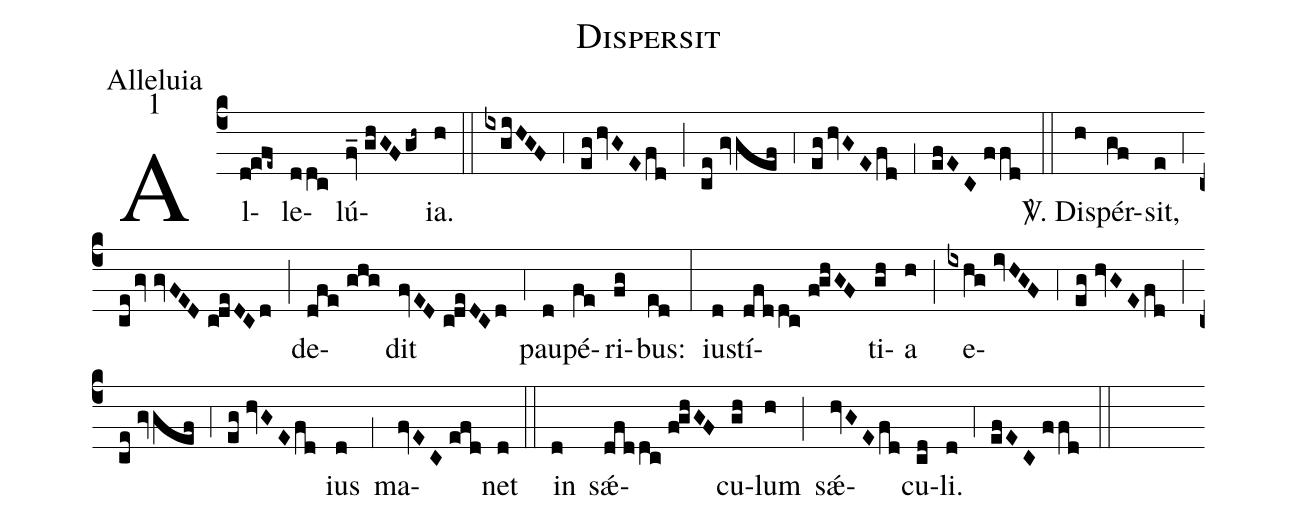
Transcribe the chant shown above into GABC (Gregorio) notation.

name:Dispersit;
office-part:Alleluia;
mode:1;
%%
(c4) Al(d!efe~)le(ddc)lú(fv_//ghGFgh~)ia.(h) (::)
(ixgiHGF) (,4) (eg/hvGE/fd) (;) (ce//gvgef) (,4) (eg/hvGE/fd) (,1) (efEC//ffd) (::)

<sp>V/</sp>. Di(h)spér(gf)sit,(e) (,4) (ce/gv//gvFED//c!deDCd) (;) de(dfe//ghg)dit(fvED//c!deDCd) (,4) pau(d)pé(fe)ri(fg)bus:(ed) (:)
iu(d)stí(dfddc//f!ghGF)ti(gh)a(h) (;) e(ixhg//ivHGF)(,4)(eg//hvGE/fd)(;)(ce//gvgef)(,4)(eg//hvGE/fd)ius(d) (,1) ma(fvEC//efd)net(d) (::)
in(d) s{<sp>'ae</sp>}(dfddc//f!ghGF)cu(gh)lum(h) (;) s{<sp>'ae</sp>}(hvGE/fd)cu(cd)li.(d) (,4) (efEC//ffd) (::)
